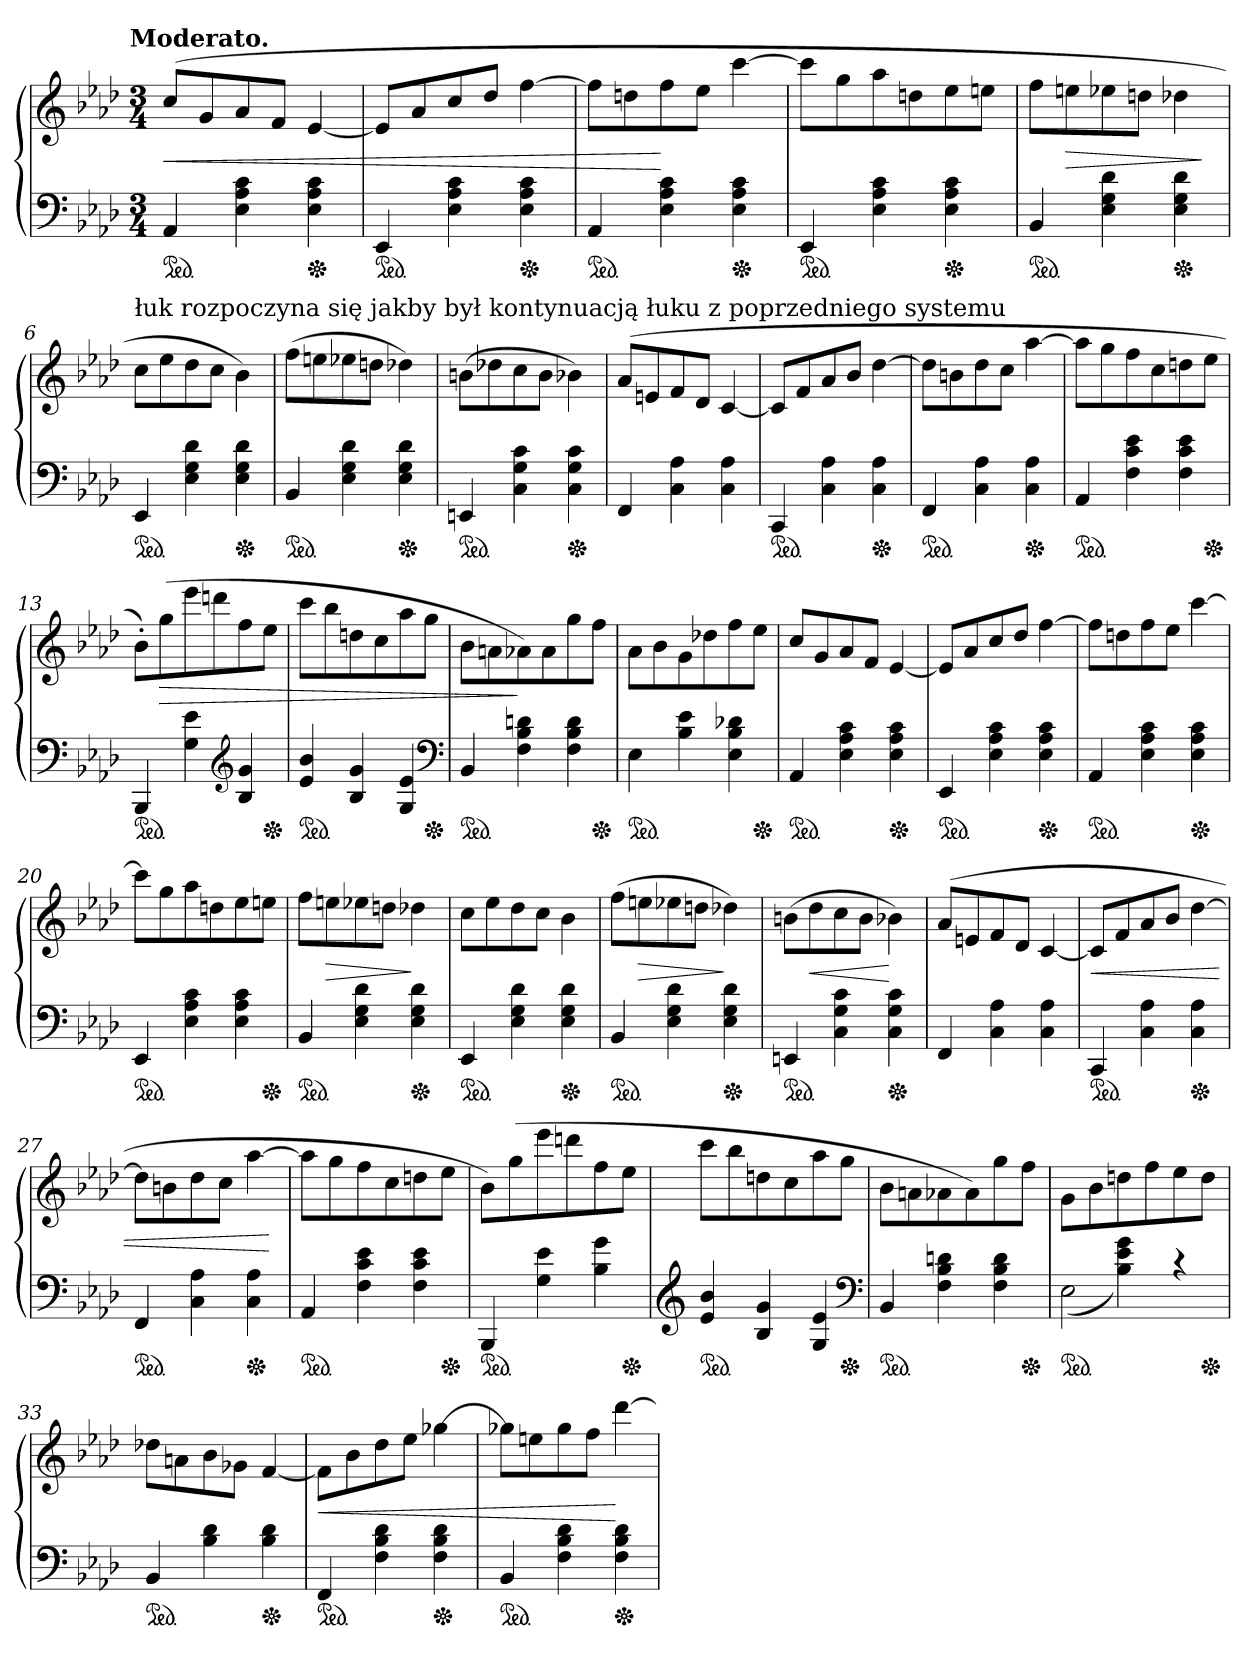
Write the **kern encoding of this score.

**kern	**kern	**dynam
*part1	*part1	*part1
*staff2	*staff1	*staff1/2
*clefF4	*clefG2	*
*k[b-e-a-d-]	*k[b-e-a-d-]	*
!!LO:TX:omd:t=Moderato.
*M3/4	*M3/4	*
*ped	*	*
=1	=1	=1
4AA-	(>8ccL	<
.	8g	.
4E- 4A- 4c	8a-	.
.	8fJ	.
*Xped	*	*
4E- 4A- 4c	[4e-	.
=2	=2	=2
*ped	*	*
4EE-	8e-L]	.
.	8a-	.
4E- 4A- 4c	8cc	.
.	8dd-J	.
*Xped	*	*
4E- 4A- 4c	[4ff	.
=3	=3	=3
*ped	*	*
4AA-	8ffL]	.
.	8ddn	.
4E- 4A- 4c	8ff	[
.	8ee-J	.
*Xped	*	*
4E- 4A- 4c	[4ccc	.
=4	=4	=4
*ped	*	*
4EE-	8cccL]	.
.	8gg	.
4E- 4A- 4c	8aa-	.
.	8ddn	.
*Xped	*	*
4E- 4A- 4c	8ee-	.
.	8eenJ	.
=5	=5	=5
*ped	*	*
4BB-	8ffL	.
.	8een	>
4E- 4G 4d-	8ee-X	.
.	8ddnJ	.
*Xped	*	*
4E- 4G 4d-	4dd-X	.
.	.	]
=6	=6	=6
!	!LO:TX:a:t=łuk rozpoczyna się jakby był kontynuacją łuku z poprzedniego systemu	!
*ped	*	*
4EE-	8ccL	.
.	8ee-	.
4E- 4G 4d-	8dd-	.
.	8ccJ	.
*Xped	*	*
4E- 4G 4d-	4b-)	.
=7	=7	=7
*ped	*	*
4BB-	(>8ffL	.
.	8een	.
4E- 4G 4d-	8ee-X	.
.	8ddnJ	.
*Xped	*	*
4E- 4G 4d-	4dd-X)	.
=8	=8	=8
*ped	*	*
4EEn	(>8bnL	.
.	8dd-X	.
4C 4G 4c	8cc	.
.	8bJ	.
*Xped	*	*
4C 4G 4c	4b-X)	.
=9	=9	=9
4FF	(>8a-L	.
.	8en	.
4C 4A-	8f	.
.	8d-J	.
4C 4A-	[4c	.
=10	=10	=10
*ped	*	*
4CC	8cL]	.
.	8f	.
4C 4A-	8a-	.
.	8b-J	.
*Xped	*	*
4C 4A-	[4dd-	.
=11	=11	=11
*ped	*	*
4FF	8dd-L]	.
.	8bn	.
4C 4A-	8dd-	.
.	8ccJ	.
*Xped	*	*
4C 4A-	[4aa-	.
=12	=12	=12
*ped	*	*
4AA-	8aa-L]	.
.	8gg	.
4F 4c 4e-	8ff	.
.	8cc	.
4F 4c 4e-	8ddn	.
*Xped	*	*
.	8ee-J	.
=13	=13	=13
*ped	*	*
4BBB-	8b-'L)	.
.	(>8gg\	>
4G 4e-	8eee-	.
.	8dddn	.
*clefG2	*	*
4B- 4g	8ff	.
*Xped	*	*
.	8ee-J	.
=14	=14	=14
*ped	*	*
4e- 4b-	8cccL	.
.	8bb-	.
4B- 4g	8ddn	.
.	8cc	.
4G 4e-	8aa-	.
*Xped	*	*
.	8ggJ	.
*clefF4	*	*
=15	=15	=15
*ped	*	*
4BB-	8b-L	.
.	8an	.
4F 4B- 4dn	8a-X)	]
.	8a-	.
4F 4B- 4d	8gg	.
*Xped	*	*
.	8ffJ	.
=16	=16	=16
*ped	*	*
4E-	8a-L	.
.	8b-	.
4B- 4e-	8g	.
.	8dd-X	.
4E- 4B- 4d-X	8ff	.
*Xped	*	*
.	8ee-J	.
=17	=17	=17
*ped	*	*
4AA-	8ccL	.
.	8g	.
4E- 4A- 4c	8a-	.
.	8fJ	.
*Xped	*	*
4E- 4A- 4c	[4e-	.
=18	=18	=18
*ped	*	*
4EE-	8e-L]	.
.	8a-	.
4E- 4A- 4c	8cc	.
.	8dd-J	.
*Xped	*	*
4E- 4A- 4c	[4ff	.
=19	=19	=19
*ped	*	*
4AA-	8ffL]	.
.	8ddn	.
4E- 4A- 4c	8ff	.
.	8ee-J	.
*Xped	*	*
4E- 4A- 4c	[4ccc	.
=20	=20	=20
*ped	*	*
4EE-	8cccL]	.
.	8gg	.
4E- 4A- 4c	8aa-	.
.	8ddn	.
4E- 4A- 4c	8ee-	.
*Xped	*	*
.	8eenJ	.
=21	=21	=21
*ped	*	*
4BB-	8ffL	.
.	8een	>
4E- 4G 4d-	8ee-X	.
.	8ddnJ	.
*Xped	*	*
4E- 4G 4d-	4dd-X	]
=22	=22	=22
*ped	*	*
4EE-	8ccL	.
.	8ee-	.
4E- 4G 4d-	8dd-	.
.	8ccJ	.
*Xped	*	*
4E- 4G 4d-	4b-	.
=23	=23	=23
*ped	*	*
4BB-	(>8ffL	.
.	8een	>
4E- 4G 4d-	8ee-X	.
.	8ddnJ	.
*Xped	*	*
4E- 4G 4d-	4dd-X)	]
=24	=24	=24
*ped	*	*
4EEn	(>8bnL	.
.	8dd-	<
4C 4G 4c	8cc	.
.	8bJ	.
*Xped	*	*
4C 4G 4c	4b-X)	[
=25	=25	=25
4FF	(>8a-L	.
.	8en	.
4C 4A-	8f	.
.	8d-J	.
4C 4A-	[4c	.
=26	=26	=26
*ped	*	*
4CC	8cL]	<
.	8f	.
4C 4A-	8a-	.
.	8b-J	.
*Xped	*	*
4C 4A-	[4dd-	.
=27	=27	=27
*ped	*	*
4FF	8dd-L]	.
.	8bn	.
4C 4A-	8dd-	.
.	8ccJ	.
*Xped	*	*
4C 4A-	[4aa-	.
.	.	[
=28	=28	=28
*ped	*	*
4AA-	8aa-L]	.
.	8gg	.
4F 4c 4e-	8ff	.
.	8cc	.
4F 4c 4e-	8ddn	.
*Xped	*	*
.	8ee-J	.
=29	=29	=29
*ped	*	*
4BBB-	8b-L)	.
.	(>8gg	.
4G 4e-	8eee-	.
.	8dddn	.
4B- 4g	8ff	.
*Xped	*	*
.	8ee-J	.
=30	=30	=30
*clefG2	*	*
*ped	*	*
4e- 4b-	8cccL	.
.	8bb-	.
4B- 4g	8ddn	.
.	8cc	.
4G 4e-	8aa-	.
*Xped	*	*
.	8ggJ	.
*clefF4	*	*
=31	=31	=31
*ped	*	*
4BB-	8b-L	.
.	8an	.
4F 4B- 4dn	8a-X	.
.	8a-)	.
4F 4B- 4d	8gg	.
*Xped	*	*
.	8ffJ	.
=32	=32	=32
*^	*	*
*ped	*	*	*
4reyy	(>2E-	8gL	.
.	.	8b-	.
4B-\ 4e-\ 4g\)	.	8ddn	.
.	.	8ff	.
4rc	4ryy	8ee-	.
*Xped	*	*	*
.	.	8ddJ	.
*v	*v	*	*
=33	=33	=33
*ped	*	*
4BB-	8dd-XL	.
.	8an\	.
4B- 4d-	8b-	.
.	8g-XJ	.
*Xped	*	*
4B- 4d-	[4f	.
=34	=34	=34
*ped	*	*
4FF	8fL]	<
.	8b-	.
4F 4B- 4d-	8dd-	.
.	8ee-J	.
*Xped	*	*
4F 4B- 4d-	[4gg-X	.
=35	=35	=35
*ped	*	*
4BB-	8gg-XL]	.
.	8een	.
4F 4B- 4d-	8gg-	.
.	8ffJ	.
*Xped	*	*
4F 4B- 4d-	[4ddd-	[
=	=	=
*-	*-	*-
